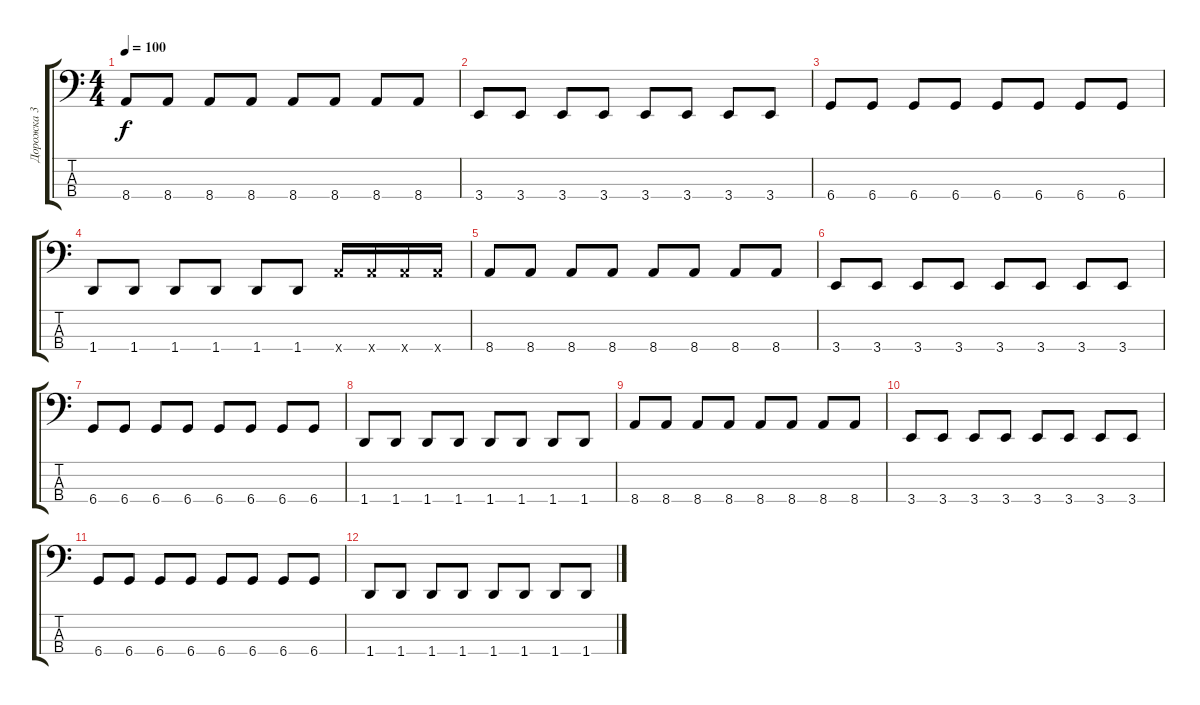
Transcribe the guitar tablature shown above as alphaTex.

\track ("Дорожка 3" "Дорожка 3") {instrument electricbassfinger}
\staff {score tabs}
\tuning (Gb2 Db2 Ab1 Db1) {hide}
\ts (4 4)
\tempo 100
\clef f4
\ks c
8.4.8{dy f} 8.4.8 8.4.8 8.4.8 8.4.8 8.4.8 8.4.8 8.4.8 |
3.4.8 3.4.8 3.4.8 3.4.8 3.4.8 3.4.8 3.4.8 3.4.8 |
6.4.8 6.4.8 6.4.8 6.4.8 6.4.8 6.4.8 6.4.8 6.4.8 |
1.4.8 1.4.8 1.4.8 1.4.8 1.4.8 1.4.8 8.4{x}.16 8.4{x}.16 8.4{x}.16 8.4{x}.16 |
8.4.8 8.4.8 8.4.8 8.4.8 8.4.8 8.4.8 8.4.8 8.4.8 |
3.4.8 3.4.8 3.4.8 3.4.8 3.4.8 3.4.8 3.4.8 3.4.8 |
6.4.8 6.4.8 6.4.8 6.4.8 6.4.8 6.4.8 6.4.8 6.4.8 |
1.4.8 1.4.8 1.4.8 1.4.8 1.4.8 1.4.8 1.4.8 1.4.8 |
8.4.8 8.4.8 8.4.8 8.4.8 8.4.8 8.4.8 8.4.8 8.4.8 |
3.4.8 3.4.8 3.4.8 3.4.8 3.4.8 3.4.8 3.4.8 3.4.8 |
6.4.8 6.4.8 6.4.8 6.4.8 6.4.8 6.4.8 6.4.8 6.4.8 |
1.4.8 1.4.8 1.4.8 1.4.8 1.4.8 1.4.8 1.4.8 1.4.8
